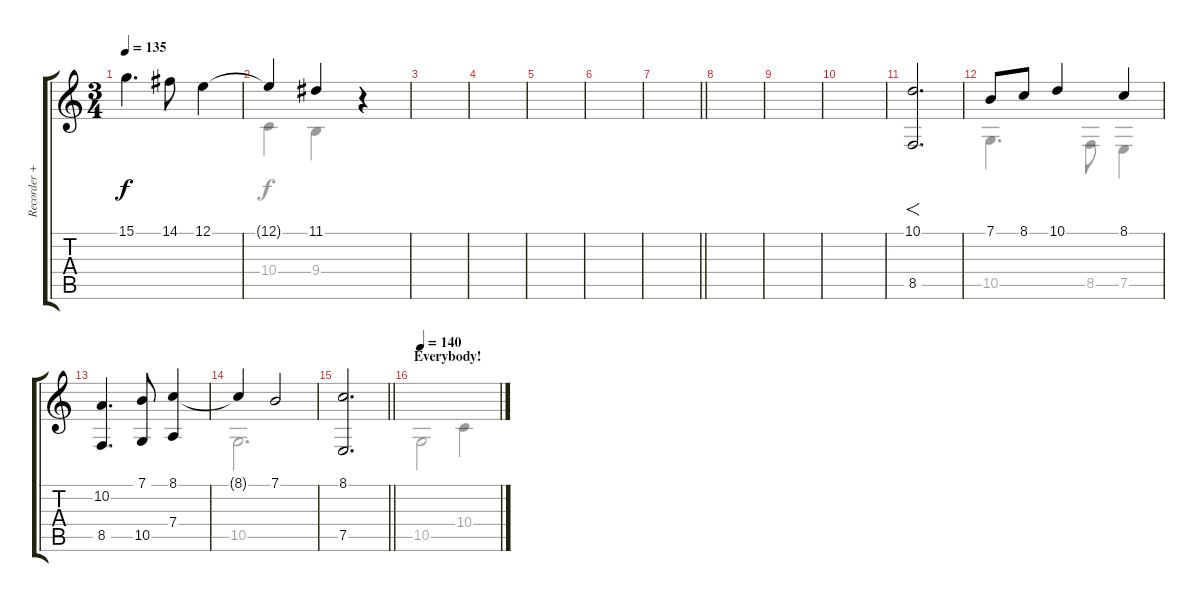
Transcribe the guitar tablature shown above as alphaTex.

\track ("Recorder + Synth 3" "Recorder +") {instrument recorder}
\staff {score tabs}
\tuning (E4 B3 G3 D3 A2 E2) {hide}
\voice
\ts (3 4)
\tempo 135
\clef g2
\ks c
15.1.4{d dy f} 14.1.8 12.1.4 |
12.1{t}.4 11.1.4 r.4 |
|
|
|
|
\barLineRight lightlight
|
|
|
|
(10.1 8.5).2{f d} |
7.1.8 8.1.8 10.1.4 8.1.4 |
(10.2 8.5).4{d} (7.1 10.5).8 (8.1 7.4).4 |
8.1{t}.4 7.1.2 |
\barLineRight lightlight
(8.1 7.5).2{d} |
\section ("" "Everybody!")
\tempo 140
\voice
\clef g2
\ottava regular
\simile none
\ks c
10.5.2{dy f} 10.4.4 |
10.4{t}.4 9.4.4 r.4 |
|
|
|
|
\barLineRight lightlight
|
|
|
|
|
10.5.4{d} 8.5.8 7.5.4 |
|
10.5.2{d} |
\barLineRight lightlight
|
